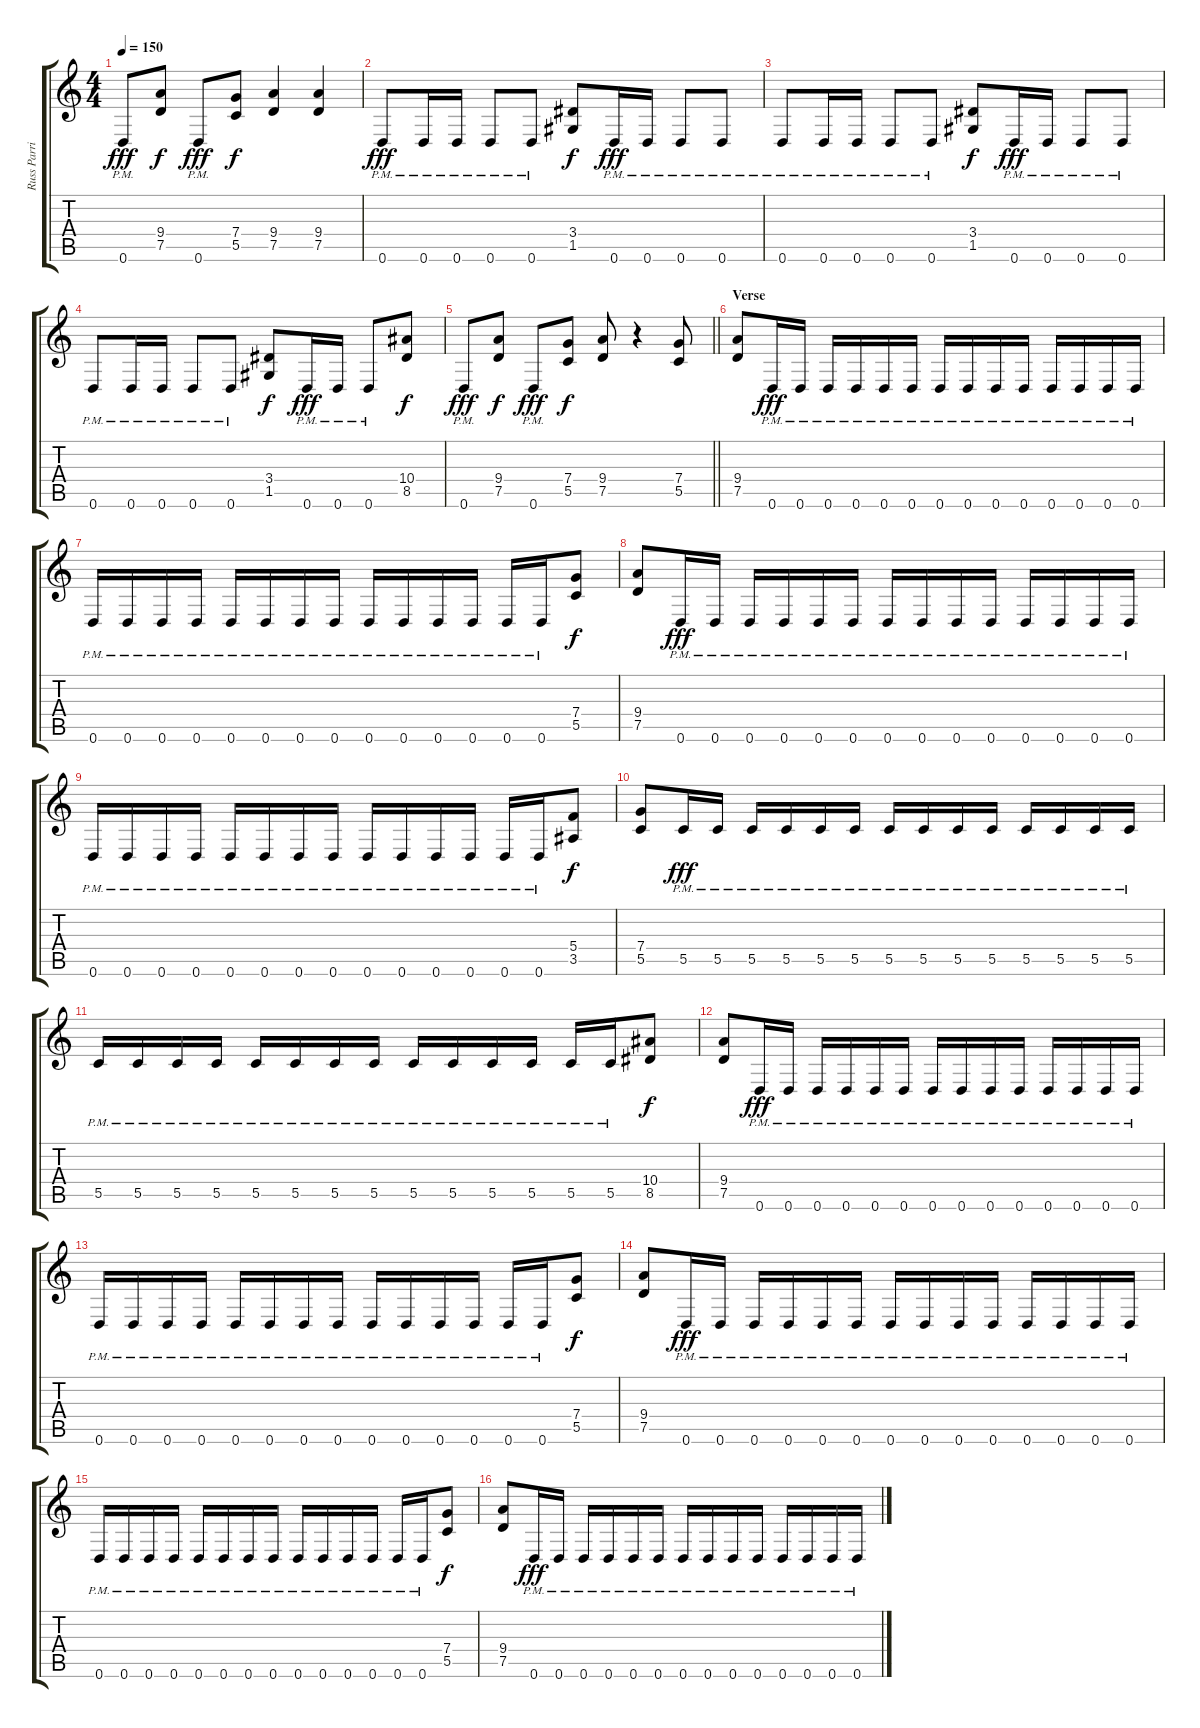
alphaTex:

\track ("Russ Parrish" "Russ Parri") {instrument distortionguitar}
\staff {score tabs}
\tuning (D4 A3 F3 C3 G2 D2) {hide}
\ts (4 4)
\tempo 150
\clef g2
\ks c
0.6{pm}.8{dy fff} (9.4 7.5).8{dy f} 0.6{pm}.8{dy fff} (7.4 5.5).8{dy f} (9.4 7.5).4 (9.4 7.5).4 |
0.6{pm}.8{dy fff} 0.6{pm}.16 0.6{pm}.16 0.6{pm}.8 0.6{pm}.8 (3.4 1.5).8{dy f} 0.6{pm}.16{dy fff} 0.6{pm}.16 0.6{pm}.8 0.6{pm}.8 |
0.6{pm}.8 0.6{pm}.16 0.6{pm}.16 0.6{pm}.8 0.6{pm}.8 (3.4 1.5).8{dy f} 0.6{pm}.16{dy fff} 0.6{pm}.16 0.6{pm}.8 0.6{pm}.8 |
0.6{pm}.8 0.6{pm}.16 0.6{pm}.16 0.6{pm}.8 0.6{pm}.8 (3.4 1.5).8{dy f} 0.6{pm}.16{dy fff} 0.6{pm}.16 0.6{pm}.8 (10.4 8.5).8{dy f} |
\barLineRight lightlight
0.6{pm}.8{dy fff} (9.4 7.5).8{dy f} 0.6{pm}.8{dy fff} (7.4 5.5).8{dy f} (9.4 7.5).8 r.4 (7.4 5.5).8 |
\section ("" "Verse")
(9.4 7.5).8 0.6{pm}.16{dy fff} 0.6{pm}.16 0.6{pm}.16 0.6{pm}.16 0.6{pm}.16 0.6{pm}.16 0.6{pm}.16 0.6{pm}.16 0.6{pm}.16 0.6{pm}.16 0.6{pm}.16 0.6{pm}.16 0.6{pm}.16 0.6{pm}.16 |
0.6{pm}.16 0.6{pm}.16 0.6{pm}.16 0.6{pm}.16 0.6{pm}.16 0.6{pm}.16 0.6{pm}.16 0.6{pm}.16 0.6{pm}.16 0.6{pm}.16 0.6{pm}.16 0.6{pm}.16 0.6{pm}.16 0.6{pm}.16 (7.4 5.5).8{dy f} |
(9.4 7.5).8 0.6{pm}.16{dy fff} 0.6{pm}.16 0.6{pm}.16 0.6{pm}.16 0.6{pm}.16 0.6{pm}.16 0.6{pm}.16 0.6{pm}.16 0.6{pm}.16 0.6{pm}.16 0.6{pm}.16 0.6{pm}.16 0.6{pm}.16 0.6{pm}.16 |
0.6{pm}.16 0.6{pm}.16 0.6{pm}.16 0.6{pm}.16 0.6{pm}.16 0.6{pm}.16 0.6{pm}.16 0.6{pm}.16 0.6{pm}.16 0.6{pm}.16 0.6{pm}.16 0.6{pm}.16 0.6{pm}.16 0.6{pm}.16 (5.4 3.5).8{dy f} |
(7.4 5.5).8 5.5{pm}.16{dy fff} 5.5{pm}.16 5.5{pm}.16 5.5{pm}.16 5.5{pm}.16 5.5{pm}.16 5.5{pm}.16 5.5{pm}.16 5.5{pm}.16 5.5{pm}.16 5.5{pm}.16 5.5{pm}.16 5.5{pm}.16 5.5{pm}.16 |
5.5{pm}.16 5.5{pm}.16 5.5{pm}.16 5.5{pm}.16 5.5{pm}.16 5.5{pm}.16 5.5{pm}.16 5.5{pm}.16 5.5{pm}.16 5.5{pm}.16 5.5{pm}.16 5.5{pm}.16 5.5{pm}.16 5.5{pm}.16 (10.4 8.5).8{dy f} |
(9.4 7.5).8 0.6{pm}.16{dy fff} 0.6{pm}.16 0.6{pm}.16 0.6{pm}.16 0.6{pm}.16 0.6{pm}.16 0.6{pm}.16 0.6{pm}.16 0.6{pm}.16 0.6{pm}.16 0.6{pm}.16 0.6{pm}.16 0.6{pm}.16 0.6{pm}.16 |
0.6{pm}.16 0.6{pm}.16 0.6{pm}.16 0.6{pm}.16 0.6{pm}.16 0.6{pm}.16 0.6{pm}.16 0.6{pm}.16 0.6{pm}.16 0.6{pm}.16 0.6{pm}.16 0.6{pm}.16 0.6{pm}.16 0.6{pm}.16 (7.4 5.5).8{dy f} |
(9.4 7.5).8 0.6{pm}.16{dy fff} 0.6{pm}.16 0.6{pm}.16 0.6{pm}.16 0.6{pm}.16 0.6{pm}.16 0.6{pm}.16 0.6{pm}.16 0.6{pm}.16 0.6{pm}.16 0.6{pm}.16 0.6{pm}.16 0.6{pm}.16 0.6{pm}.16 |
0.6{pm}.16 0.6{pm}.16 0.6{pm}.16 0.6{pm}.16 0.6{pm}.16 0.6{pm}.16 0.6{pm}.16 0.6{pm}.16 0.6{pm}.16 0.6{pm}.16 0.6{pm}.16 0.6{pm}.16 0.6{pm}.16 0.6{pm}.16 (7.4 5.5).8{dy f} |
(9.4 7.5).8 0.6{pm}.16{dy fff} 0.6{pm}.16 0.6{pm}.16 0.6{pm}.16 0.6{pm}.16 0.6{pm}.16 0.6{pm}.16 0.6{pm}.16 0.6{pm}.16 0.6{pm}.16 0.6{pm}.16 0.6{pm}.16 0.6{pm}.16 0.6{pm}.16
